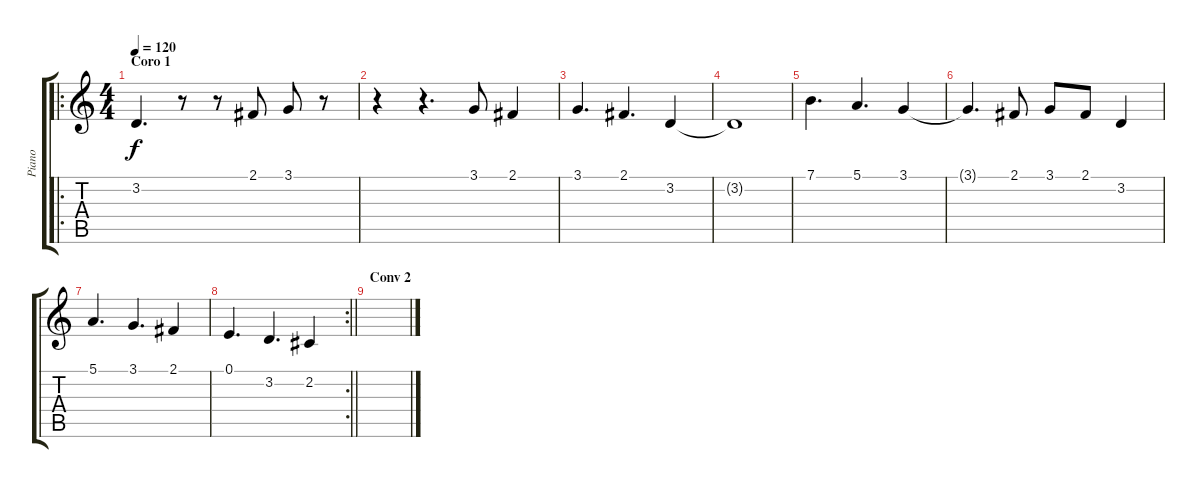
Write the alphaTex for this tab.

\track ("Piano" "Piano") {instrument electricgrandpiano}
\staff {score tabs}
\tuning (E4 B3 G3 D3 A2 E2) {hide}
\ro
\ts (4 4)
\section ("" "Coro 1")
\tempo 120
\clef g2
\ks c
3.2.4{d dy f} r.8 r.8 2.1.8 3.1.8 r.8 |
r.4 r.4{d} 3.1.8 2.1.4 |
3.1.4{d} 2.1.4{d} 3.2.4 |
3.2{t}.1 |
7.1.4{d} 5.1.4{d} 3.1.4 |
3.1{t}.4{d} 2.1.8 3.1.8 2.1.8 3.2.4 |
5.1.4{d} 3.1.4{d} 2.1.4 |
\rc 2
\barLineRight lightlight
0.1.4{d} 3.2.4{d} 2.2.4 |
\section ("" "Conv 2")
